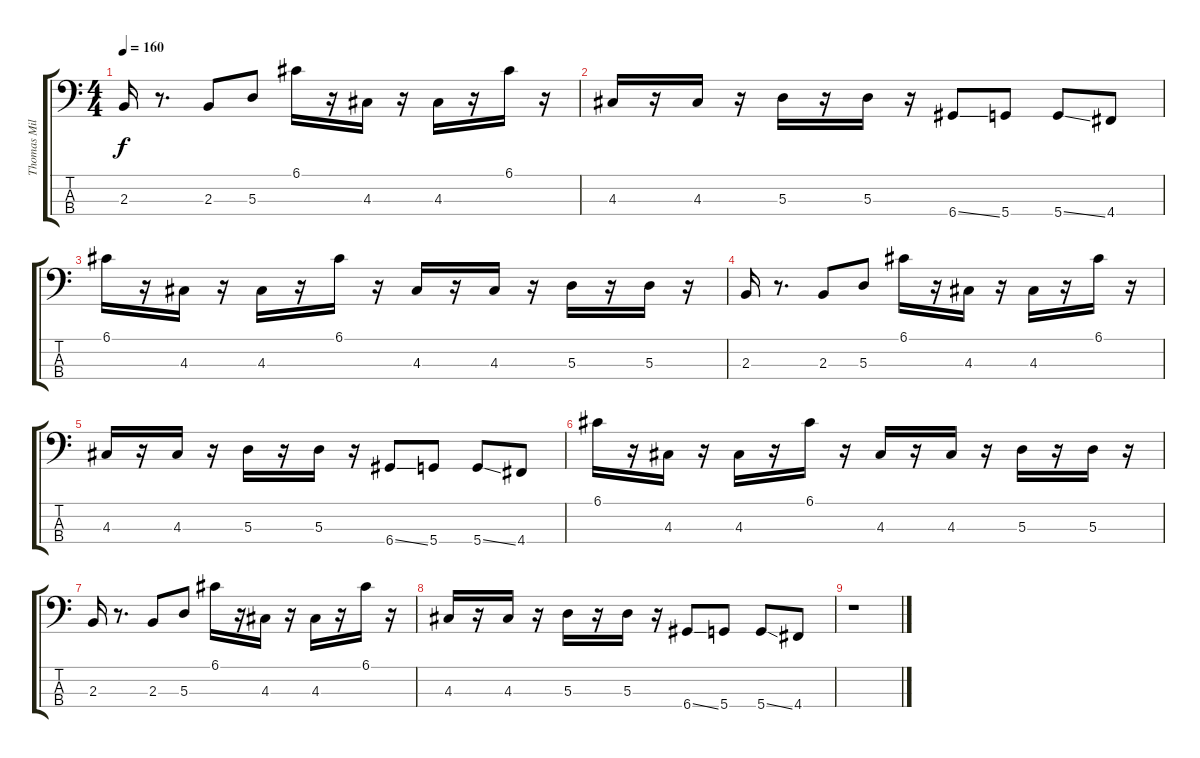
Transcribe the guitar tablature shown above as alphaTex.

\track ("Thomas Miller (Bass)" "Thomas Mil") {instrument electricbassfinger}
\staff {score tabs}
\tuning (G2 D2 A1 D1) {hide}
\ts (4 4)
\tempo 160
\clef f4
\ks c
2.3.16{dy f} r.8{d} 2.3.8 5.3.8 6.1.16 r.16 4.3.16 r.16 4.3.16 r.16 6.1.16 r.16 |
4.3.16 r.16 4.3.16 r.16 5.3.16 r.16 5.3.16 r.16 6.4{ss}.8 5.4.8 5.4{ss}.8 4.4.8 |
6.1.16 r.16 4.3.16 r.16 4.3.16 r.16 6.1.16 r.16 4.3.16 r.16 4.3.16 r.16 5.3.16 r.16 5.3.16 r.16 |
2.3.16 r.8{d} 2.3.8 5.3.8 6.1.16 r.16 4.3.16 r.16 4.3.16 r.16 6.1.16 r.16 |
4.3.16 r.16 4.3.16 r.16 5.3.16 r.16 5.3.16 r.16 6.4{ss}.8 5.4.8 5.4{ss}.8 4.4.8 |
6.1.16 r.16 4.3.16 r.16 4.3.16 r.16 6.1.16 r.16 4.3.16 r.16 4.3.16 r.16 5.3.16 r.16 5.3.16 r.16 |
2.3.16 r.8{d} 2.3.8 5.3.8 6.1.16 r.16 4.3.16 r.16 4.3.16 r.16 6.1.16 r.16 |
4.3.16 r.16 4.3.16 r.16 5.3.16 r.16 5.3.16 r.16 6.4{ss}.8 5.4.8 5.4{ss}.8 4.4.8 |
r.1
